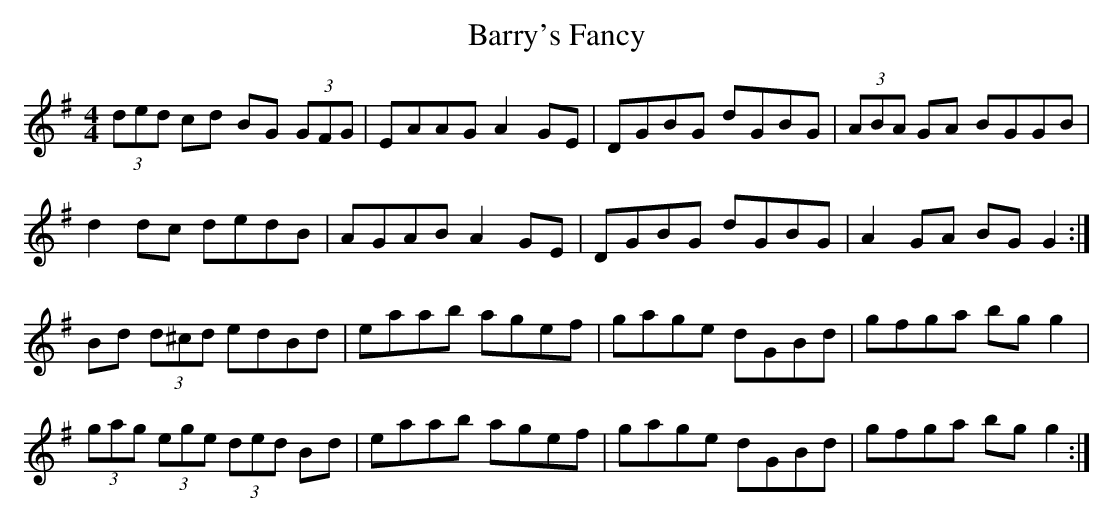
X:1
T: Barry's Fancy
L: 1/8
M: 4/4
K: G
(3ded cd BG (3GFG | EAAG A2 GE | DGBG dGBG |\
(3ABA GA BGGB |
d2 dc dedB | AGAB A2 GE | DGBG dGBG |\
A2 GA BG G2 :|
Bd (3d^cd edBd | eaab agef | gage dGBd |\
gfga bg g2 |
(3gag (3ege (3ded Bd|eaab agef|gage dGBd|\
gfga bg g2 :|
